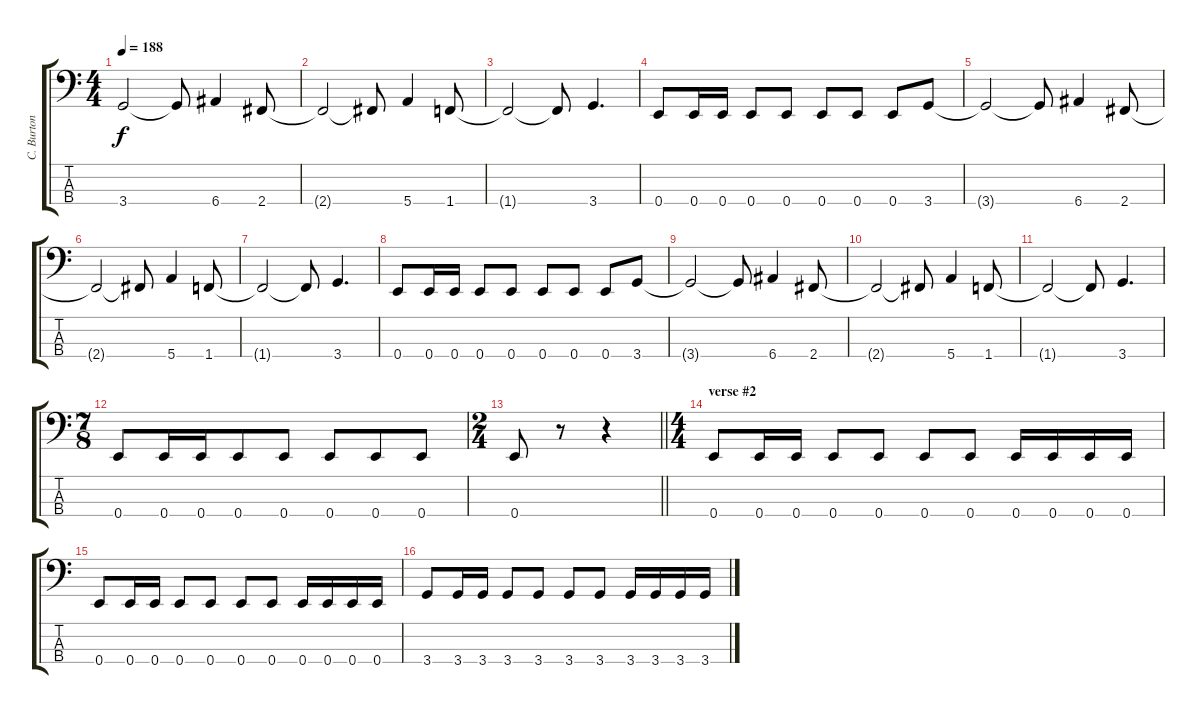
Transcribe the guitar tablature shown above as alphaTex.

\track ("C. Burton - Bass" "C. Burton ") {instrument electricbassfinger}
\staff {score tabs}
\tuning (G2 D2 A1 E1) {hide}
\ts (4 4)
\tempo 188
\clef f4
\ks c
3.4{t}.2{dy f} 3.4{t}.8 6.4.4 2.4.8 |
2.4{t}.2 2.4{t}.8 5.4.4 1.4.8 |
1.4{t}.2 1.4{t}.8 3.4.4{d} |
0.4.8 0.4.16 0.4.16 0.4.8 0.4.8 0.4.8 0.4.8 0.4.8 3.4.8 |
3.4{t}.2 3.4{t}.8 6.4.4 2.4.8 |
2.4{t}.2 2.4{t}.8 5.4.4 1.4.8 |
1.4{t}.2 1.4{t}.8 3.4.4{d} |
0.4.8 0.4.16 0.4.16 0.4.8 0.4.8 0.4.8 0.4.8 0.4.8 3.4.8 |
3.4{t}.2 3.4{t}.8 6.4.4 2.4.8 |
2.4{t}.2 2.4{t}.8 5.4.4 1.4.8 |
1.4{t}.2 1.4{t}.8 3.4.4{d} |
\ts (7 8)
0.4.8 0.4.16 0.4.16 0.4.8 0.4.8 0.4.8 0.4.8 0.4.8 |
\ts (2 4)
\barLineRight lightlight
0.4.8 r.8 r.4 |
\ts (4 4)
\section ("" "verse #2")
0.4.8 0.4.16 0.4.16 0.4.8 0.4.8 0.4.8 0.4.8 0.4.16 0.4.16 0.4.16 0.4.16 |
0.4.8 0.4.16 0.4.16 0.4.8 0.4.8 0.4.8 0.4.8 0.4.16 0.4.16 0.4.16 0.4.16 |
3.4.8 3.4.16 3.4.16 3.4.8 3.4.8 3.4.8 3.4.8 3.4.16 3.4.16 3.4.16 3.4.16
